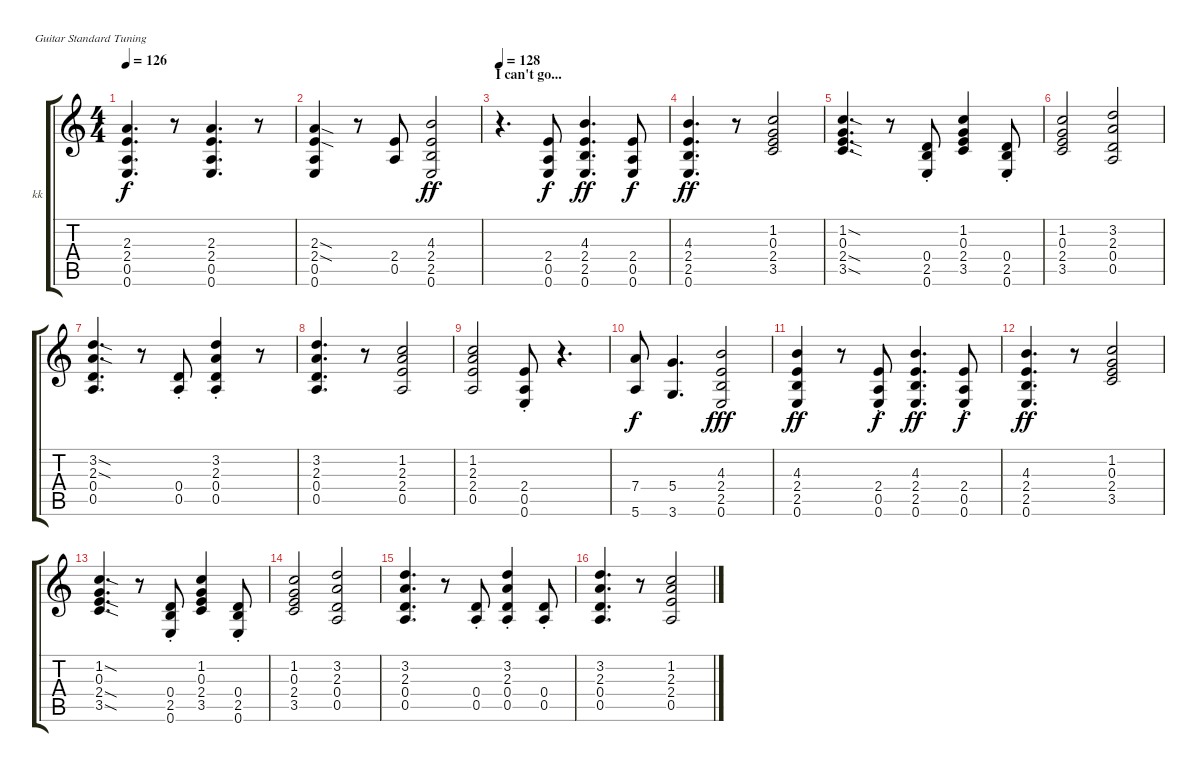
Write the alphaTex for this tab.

\bracketExtendMode groupsimilarinstruments
\firstSystemTrackNameOrientation horizontal
\otherSystemsTrackNameOrientation horizontal
\track ("intro / rythm / solo - kk" "kk") {instrument electricguitarclean}
\staff {score tabs}
\tuning (E4 B3 G3 D3 A2 E2)
\ts (4 4)
\tempo 126
\clef g2
\ks c
(2.3 2.4 0.5 0.6).4{d dy f} r.8 (2.3 2.4 0.5 0.6).4{d} r.8 |
(2.3{sod} 2.4{sod} 0.5 0.6).4 r.8 (2.4 0.5).8 (0.6 2.5 2.4 4.3).2{dy ff} |
\section ("" "I can't go...")
\tempo 128
r.4{d} (2.4 0.5 0.6).8{dy f} (0.6 2.5 2.4 4.3).4{d dy ff} (2.4 0.5 0.6).8{dy f} |
(0.6 2.5 2.4 4.3).4{d dy ff} r.8 (1.2 0.3 2.4 3.5).2 |
(1.2{sod} 0.3 2.4{sod} 3.5{sod}).4{d} r.8 (2.5{st} 0.4{st} 0.6{st}).8 (1.2 0.3 2.4 3.5).4 (2.5{st} 0.4{st} 0.6{st}).8 |
(1.2 0.3 2.4 3.5).2 (3.2 2.3 0.4 0.5).2 |
(3.2{sod} 2.3{sod} 0.4 0.5).4{d} r.8 (0.5{st} 0.4{st}).8 (3.2{st} 2.3{st} 0.4{st} 0.5{st}).4 r.8 |
(3.2 2.3 0.4 0.5).4{d} r.8 (0.5 2.4 2.3 1.2).2 |
(0.5 2.4 2.3 1.2).2 (0.5{st} 2.4{st} 0.6{st}).8 r.4{d} |
(5.6 7.4).8{dy f} (3.6 5.4).4{d} (0.6 2.5 2.4 4.3).2{dy fff} |
(0.6 2.5 2.4 4.3).4{dy ff} r.8 (2.4{st} 0.5{st} 0.6{st}).8{dy f} (0.6 2.5 2.4 4.3).4{d dy ff} (2.4{st} 0.5{st} 0.6{st}).8{dy f} |
(0.6 2.5 2.4 4.3).4{d dy ff} r.8 (1.2 0.3 2.4 3.5).2 |
(1.2{sod} 0.3 2.4{sod} 3.5{sod}).4{d} r.8 (2.5{st} 0.4{st} 0.6{st}).8 (1.2 0.3 2.4 3.5).4 (2.5{st} 0.4{st} 0.6{st}).8 |
(1.2 0.3 2.4 3.5).2 (3.2 2.3 0.4 0.5).2 |
(3.2 2.3 0.4 0.5).4{d} r.8 (0.5{st} 0.4{st}).8 (3.2{st} 2.3{st} 0.4{st} 0.5{st}).4 (0.5{st} 0.4{st}).8 |
(3.2 2.3 0.4 0.5).4{d} r.8 (0.5 2.4 2.3 1.2).2
